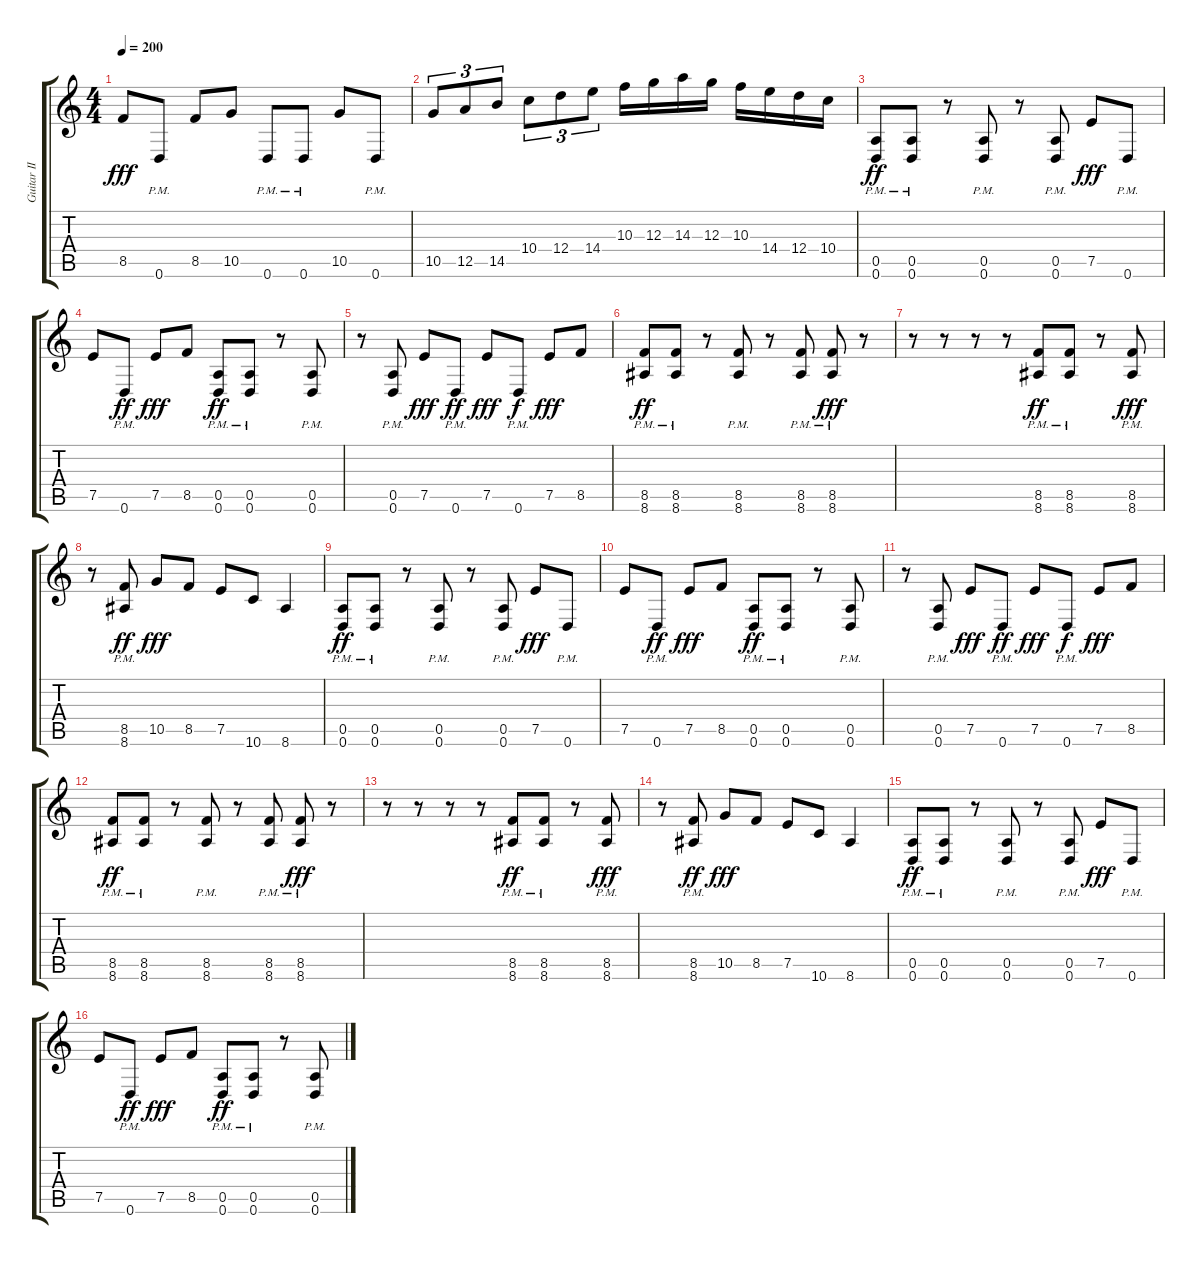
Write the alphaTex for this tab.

\track ("Guitar II" "Guitar II") {instrument distortionguitar}
\staff {score tabs}
\tuning (E4 B3 G3 D3 A2 D2) {hide}
\ts (4 4)
\tempo 200
\clef g2
\ks c
8.5.8{dy fff} 0.6{pm}.8 8.5.8 10.5.8 0.6{pm}.8 0.6{pm}.8 10.5.8 0.6{pm}.8 |
10.5.8{tu (3 2)} 12.5.8{tu (3 2)} 14.5.8{tu (3 2)} 10.4.8{tu (3 2)} 12.4.8{tu (3 2)} 14.4.8{tu (3 2)} 10.3.16 12.3.16 14.3.16 12.3.16 10.3.16 14.4.16 12.4.16 10.4.16 |
(0.5{pm} 0.6{pm}).8{dy ff} (0.5{pm} 0.6{pm}).8 r.8 (0.5{pm} 0.6{pm}).8 r.8 (0.5{pm} 0.6{pm}).8 7.5.8{dy fff} 0.6{pm}.8 |
7.5.8 0.6{pm}.8{dy ff} 7.5.8{dy fff} 8.5.8 (0.5{pm} 0.6{pm}).8{dy ff} (0.5{pm} 0.6{pm}).8 r.8 (0.5{pm} 0.6{pm}).8 |
r.8 (0.5{pm} 0.6{pm}).8 7.5.8{dy fff} 0.6{pm}.8{dy ff} 7.5.8{dy fff} 0.6{pm}.8{dy f} 7.5.8{dy fff} 8.5.8 |
(8.5{pm} 8.6{pm}).8{dy ff} (8.5{pm} 8.6{pm}).8 r.8 (8.5{pm} 8.6{pm}).8 r.8 (8.5{pm} 8.6{pm}).8 (8.5{pm} 8.6{pm}).8{dy fff} r.8 |
r.8 r.8 r.8 r.8 (8.5{pm} 8.6{pm}).8{dy ff} (8.5{pm} 8.6{pm}).8 r.8 (8.5{pm} 8.6{pm}).8{dy fff} |
r.8 (8.5{pm} 8.6{pm}).8{dy ff} 10.5.8{dy fff} 8.5.8 7.5.8 10.6.8 8.6.4 |
(0.5{pm} 0.6{pm}).8{dy ff} (0.5{pm} 0.6{pm}).8 r.8 (0.5{pm} 0.6{pm}).8 r.8 (0.5{pm} 0.6{pm}).8 7.5.8{dy fff} 0.6{pm}.8 |
7.5.8 0.6{pm}.8{dy ff} 7.5.8{dy fff} 8.5.8 (0.5{pm} 0.6{pm}).8{dy ff} (0.5{pm} 0.6{pm}).8 r.8 (0.5{pm} 0.6{pm}).8 |
r.8 (0.5{pm} 0.6{pm}).8 7.5.8{dy fff} 0.6{pm}.8{dy ff} 7.5.8{dy fff} 0.6{pm}.8{dy f} 7.5.8{dy fff} 8.5.8 |
(8.5{pm} 8.6{pm}).8{dy ff} (8.5{pm} 8.6{pm}).8 r.8 (8.5{pm} 8.6{pm}).8 r.8 (8.5{pm} 8.6{pm}).8 (8.5{pm} 8.6{pm}).8{dy fff} r.8 |
r.8 r.8 r.8 r.8 (8.5{pm} 8.6{pm}).8{dy ff} (8.5{pm} 8.6{pm}).8 r.8 (8.5{pm} 8.6{pm}).8{dy fff} |
r.8 (8.5{pm} 8.6{pm}).8{dy ff} 10.5.8{dy fff} 8.5.8 7.5.8 10.6.8 8.6.4 |
(0.5{pm} 0.6{pm}).8{dy ff} (0.5{pm} 0.6{pm}).8 r.8 (0.5{pm} 0.6{pm}).8 r.8 (0.5{pm} 0.6{pm}).8 7.5.8{dy fff} 0.6{pm}.8 |
7.5.8 0.6{pm}.8{dy ff} 7.5.8{dy fff} 8.5.8 (0.5{pm} 0.6{pm}).8{dy ff} (0.5{pm} 0.6{pm}).8 r.8 (0.5{pm} 0.6{pm}).8
